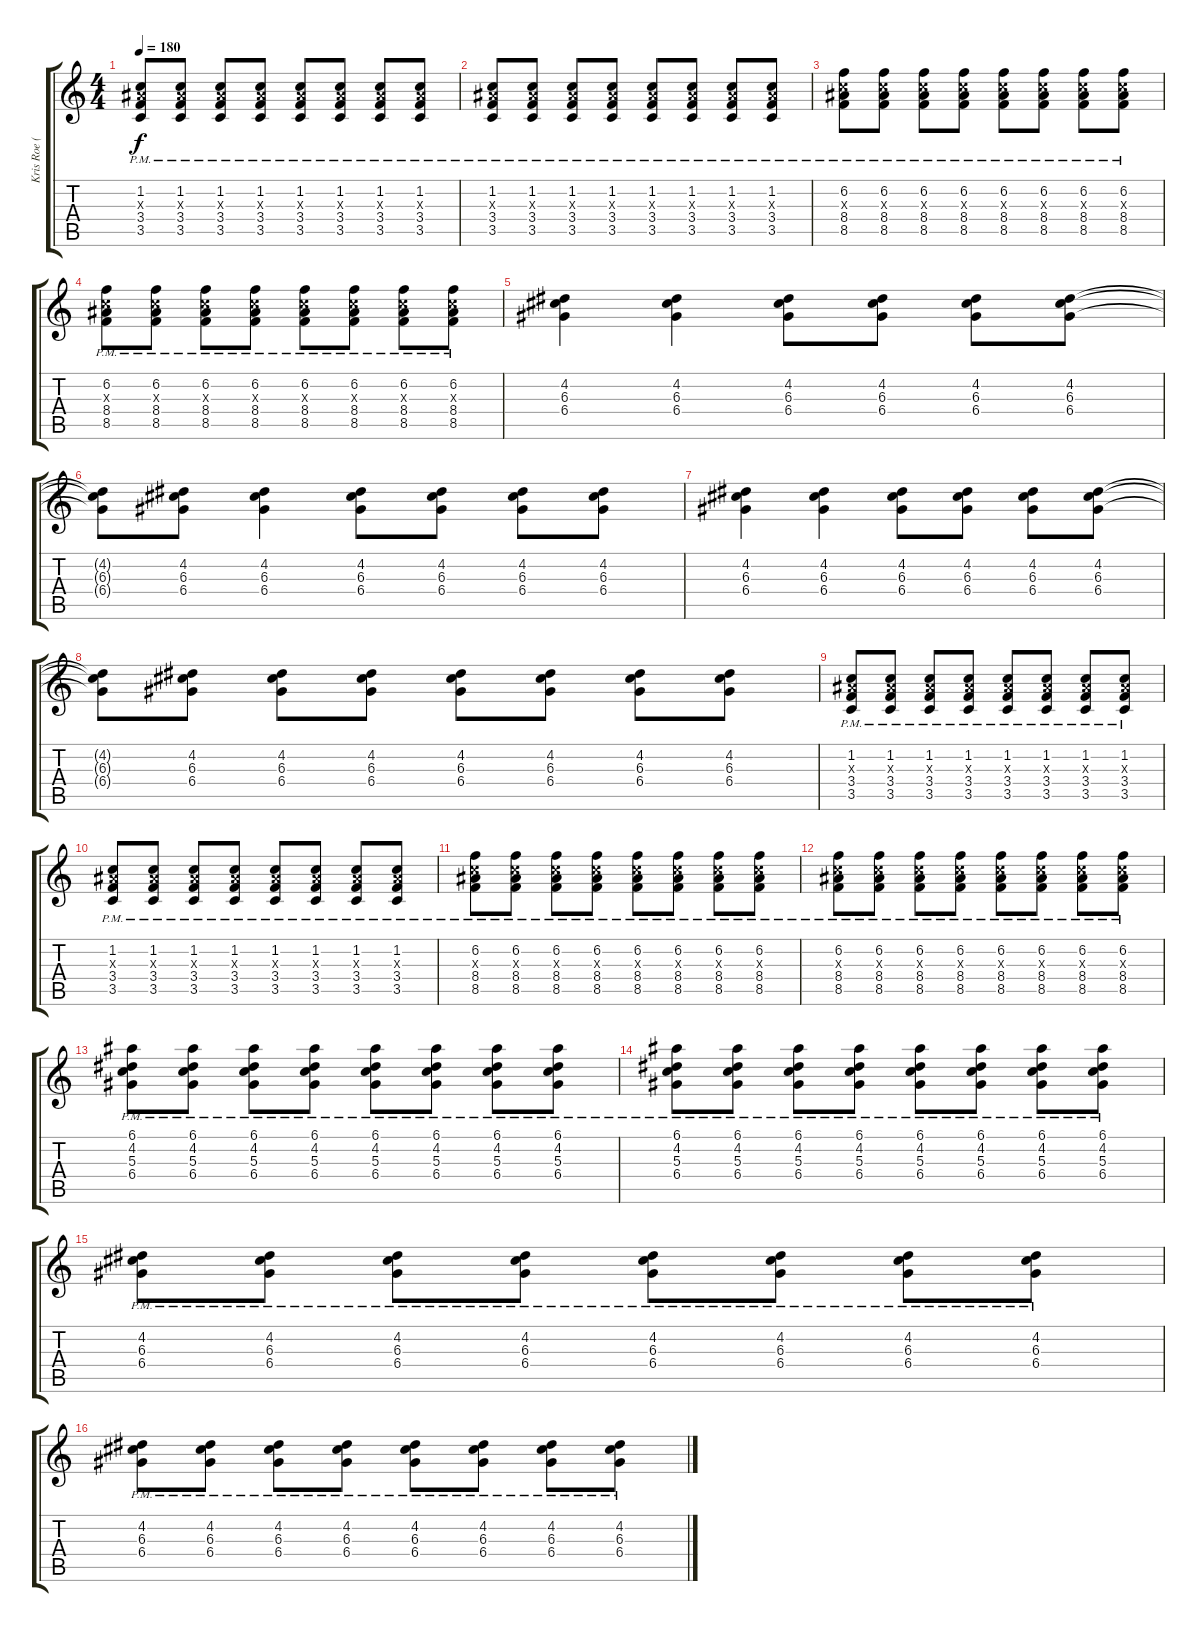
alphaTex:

\track ("Kris Roe (Rythm gtr)" "Kris Roe (") {instrument overdrivenguitar}
\staff {score tabs}
\tuning (E4 B3 G3 D3 A2 E2) {hide}
\ts (4 4)
\tempo 180
\clef g2
\ks c
(1.2{pm} 3.3{x} 3.4{pm} 3.5{pm}).8{dy f} (1.2{pm} 3.3{x} 3.4{pm} 3.5{pm}).8 (1.2{pm} 3.3{x} 3.4{pm} 3.5{pm}).8 (1.2{pm} 3.3{x} 3.4{pm} 3.5{pm}).8 (1.2{pm} 3.3{x} 3.4{pm} 3.5{pm}).8 (1.2{pm} 3.3{x} 3.4{pm} 3.5{pm}).8 (1.2{pm} 3.3{x} 3.4{pm} 3.5{pm}).8 (1.2{pm} 3.3{x} 3.4{pm} 3.5{pm}).8 |
(1.2{pm} 3.3{x} 3.4{pm} 3.5{pm}).8 (1.2{pm} 3.3{x} 3.4{pm} 3.5{pm}).8 (1.2{pm} 3.3{x} 3.4{pm} 3.5{pm}).8 (1.2{pm} 3.3{x} 3.4{pm} 3.5{pm}).8 (1.2{pm} 3.3{x} 3.4{pm} 3.5{pm}).8 (1.2{pm} 3.3{x} 3.4{pm} 3.5{pm}).8 (1.2{pm} 3.3{x} 3.4{pm} 3.5{pm}).8 (1.2{pm} 3.3{x} 3.4{pm} 3.5{pm}).8 |
(6.2{pm} 5.3{x} 8.4{pm} 8.5{pm}).8 (6.2{pm} 5.3{x} 8.4{pm} 8.5{pm}).8 (6.2{pm} 5.3{x} 8.4{pm} 8.5{pm}).8 (6.2{pm} 5.3{x} 8.4{pm} 8.5{pm}).8 (6.2{pm} 5.3{x} 8.4{pm} 8.5{pm}).8 (6.2{pm} 5.3{x} 8.4{pm} 8.5{pm}).8 (6.2{pm} 5.3{x} 8.4{pm} 8.5{pm}).8 (6.2{pm} 5.3{x} 8.4{pm} 8.5{pm}).8 |
(6.2{pm} 5.3{x} 8.4{pm} 8.5{pm}).8 (6.2{pm} 5.3{x} 8.4{pm} 8.5{pm}).8 (6.2{pm} 5.3{x} 8.4{pm} 8.5{pm}).8 (6.2{pm} 5.3{x} 8.4{pm} 8.5{pm}).8 (6.2{pm} 5.3{x} 8.4{pm} 8.5{pm}).8 (6.2{pm} 5.3{x} 8.4{pm} 8.5{pm}).8 (6.2{pm} 5.3{x} 8.4{pm} 8.5{pm}).8 (6.2{pm} 5.3{x} 8.4{pm} 8.5{pm}).8 |
(4.2 6.3 6.4).4 (4.2 6.3 6.4).4 (4.2 6.3 6.4).8 (4.2 6.3 6.4).8 (4.2 6.3 6.4).8 (4.2 6.3 6.4).8 |
(4.2{t} 6.3{t} 6.4{t}).8 (4.2 6.3 6.4).8 (4.2 6.3 6.4).4 (4.2 6.3 6.4).8 (4.2 6.3 6.4).8 (4.2 6.3 6.4).8 (4.2 6.3 6.4).8 |
(4.2 6.3 6.4).4 (4.2 6.3 6.4).4 (4.2 6.3 6.4).8 (4.2 6.3 6.4).8 (4.2 6.3 6.4).8 (4.2 6.3 6.4).8 |
(4.2{t} 6.3{t} 6.4{t}).8 (4.2 6.3 6.4).8 (4.2 6.3 6.4).8 (4.2 6.3 6.4).8 (4.2 6.3 6.4).8 (4.2 6.3 6.4).8 (4.2 6.3 6.4).8 (4.2 6.3 6.4).8 |
(1.2{pm} 3.3{x} 3.4{pm} 3.5{pm}).8 (1.2{pm} 3.3{x} 3.4{pm} 3.5{pm}).8 (1.2{pm} 3.3{x} 3.4{pm} 3.5{pm}).8 (1.2{pm} 3.3{x} 3.4{pm} 3.5{pm}).8 (1.2{pm} 3.3{x} 3.4{pm} 3.5{pm}).8 (1.2{pm} 3.3{x} 3.4{pm} 3.5{pm}).8 (1.2{pm} 3.3{x} 3.4{pm} 3.5{pm}).8 (1.2{pm} 3.3{x} 3.4{pm} 3.5{pm}).8 |
(1.2{pm} 3.3{x} 3.4{pm} 3.5{pm}).8 (1.2{pm} 3.3{x} 3.4{pm} 3.5{pm}).8 (1.2{pm} 3.3{x} 3.4{pm} 3.5{pm}).8 (1.2{pm} 3.3{x} 3.4{pm} 3.5{pm}).8 (1.2{pm} 3.3{x} 3.4{pm} 3.5{pm}).8 (1.2{pm} 3.3{x} 3.4{pm} 3.5{pm}).8 (1.2{pm} 3.3{x} 3.4{pm} 3.5{pm}).8 (1.2{pm} 3.3{x} 3.4{pm} 3.5{pm}).8 |
(6.2{pm} 5.3{x} 8.4{pm} 8.5{pm}).8 (6.2{pm} 5.3{x} 8.4{pm} 8.5{pm}).8 (6.2{pm} 5.3{x} 8.4{pm} 8.5{pm}).8 (6.2{pm} 5.3{x} 8.4{pm} 8.5{pm}).8 (6.2{pm} 5.3{x} 8.4{pm} 8.5{pm}).8 (6.2{pm} 5.3{x} 8.4{pm} 8.5{pm}).8 (6.2{pm} 5.3{x} 8.4{pm} 8.5{pm}).8 (6.2{pm} 5.3{x} 8.4{pm} 8.5{pm}).8 |
(6.2{pm} 5.3{x} 8.4{pm} 8.5{pm}).8 (6.2{pm} 5.3{x} 8.4{pm} 8.5{pm}).8 (6.2{pm} 5.3{x} 8.4{pm} 8.5{pm}).8 (6.2{pm} 5.3{x} 8.4{pm} 8.5{pm}).8 (6.2{pm} 5.3{x} 8.4{pm} 8.5{pm}).8 (6.2{pm} 5.3{x} 8.4{pm} 8.5{pm}).8 (6.2{pm} 5.3{x} 8.4{pm} 8.5{pm}).8 (6.2{pm} 5.3{x} 8.4{pm} 8.5{pm}).8 |
(6.1{pm} 4.2{pm} 5.3{pm} 6.4{pm}).8 (6.1{pm} 4.2{pm} 5.3{pm} 6.4{pm}).8 (6.1{pm} 4.2{pm} 5.3{pm} 6.4{pm}).8 (6.1{pm} 4.2{pm} 5.3{pm} 6.4{pm}).8 (6.1{pm} 4.2{pm} 5.3{pm} 6.4{pm}).8 (6.1{pm} 4.2{pm} 5.3{pm} 6.4{pm}).8 (6.1{pm} 4.2{pm} 5.3{pm} 6.4{pm}).8 (6.1{pm} 4.2{pm} 5.3{pm} 6.4{pm}).8 |
(6.1{pm} 4.2{pm} 5.3{pm} 6.4{pm}).8 (6.1{pm} 4.2{pm} 5.3{pm} 6.4{pm}).8 (6.1{pm} 4.2{pm} 5.3{pm} 6.4{pm}).8 (6.1{pm} 4.2{pm} 5.3{pm} 6.4{pm}).8 (6.1{pm} 4.2{pm} 5.3{pm} 6.4{pm}).8 (6.1{pm} 4.2{pm} 5.3{pm} 6.4{pm}).8 (6.1{pm} 4.2{pm} 5.3{pm} 6.4{pm}).8 (6.1{pm} 4.2{pm} 5.3{pm} 6.4{pm}).8 |
(4.2{pm} 6.3{pm} 6.4{pm}).8 (4.2{pm} 6.3{pm} 6.4{pm}).8 (4.2{pm} 6.3{pm} 6.4{pm}).8 (4.2{pm} 6.3{pm} 6.4{pm}).8 (4.2{pm} 6.3{pm} 6.4{pm}).8 (4.2{pm} 6.3{pm} 6.4{pm}).8 (4.2{pm} 6.3{pm} 6.4{pm}).8 (4.2{pm} 6.3{pm} 6.4{pm}).8 |
(4.2{pm} 6.3{pm} 6.4{pm}).8 (4.2{pm} 6.3{pm} 6.4{pm}).8 (4.2{pm} 6.3{pm} 6.4{pm}).8 (4.2{pm} 6.3{pm} 6.4{pm}).8 (4.2{pm} 6.3{pm} 6.4{pm}).8 (4.2{pm} 6.3{pm} 6.4{pm}).8 (4.2{pm} 6.3{pm} 6.4{pm}).8 (4.2{pm} 6.3{pm} 6.4{pm}).8
